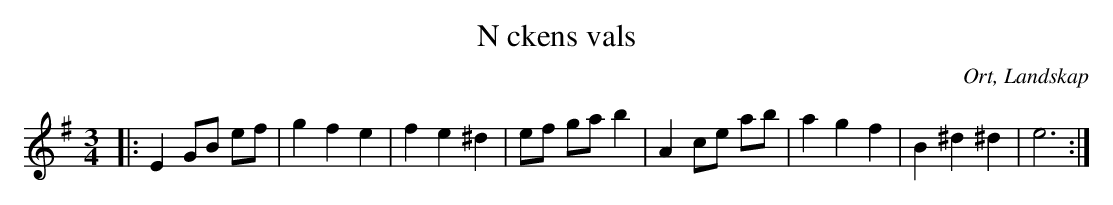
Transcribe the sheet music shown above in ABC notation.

X:1
T:N ckens vals
O:Ort, Landskap
M:3/4
L:1/8
K:Em
|: E2 GB ef | g2 f2 e2 | f2 e2 ^d2 | ef ga b2 | A2 ce ab | a2 g2 f2 | B2 ^d2 ^d2 | e6 :|
